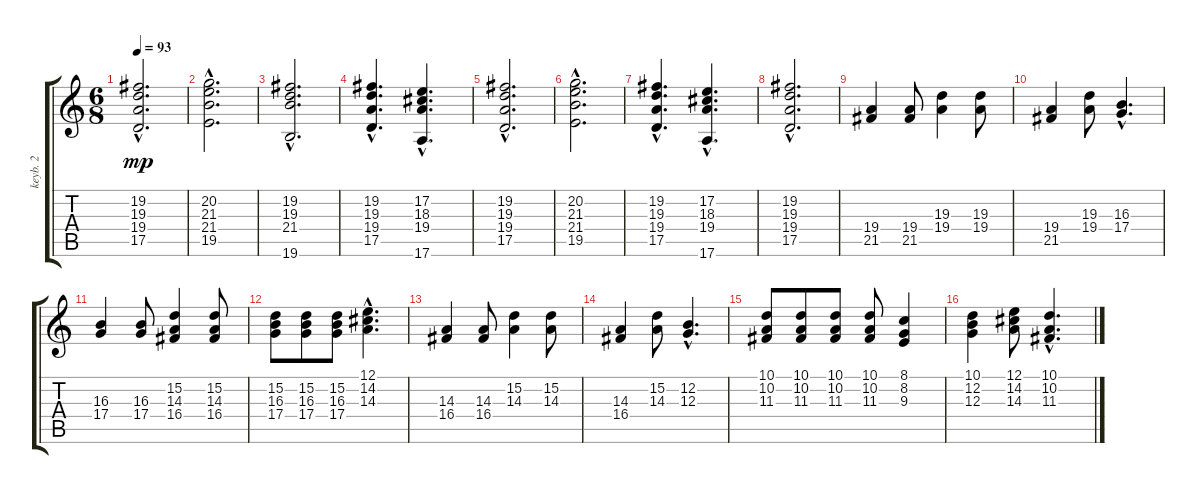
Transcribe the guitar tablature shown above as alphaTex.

\track ("keyb. 2" "keyb. 2") {instrument recorder}
\staff {score tabs}
\tuning (E4 B3 G3 D3 A2 E2) {hide}
\ts (6 8)
\tempo 93
\clef g2
\ks c
(19.2{hac} 19.3{hac} 19.4{hac} 17.5{hac}).2{d dy mp instrument recorder} |
(20.2{hac} 21.3{hac} 21.4{hac} 19.5{hac}).2{d} |
(19.2{hac} 19.3{hac} 21.4{hac} 19.6{hac}).2{d} |
(19.2{hac} 19.3{hac} 19.4{hac} 17.5{hac}).4{d} (17.2{hac} 18.3{hac} 19.4{hac} 17.6{hac}).4{d} |
(19.2{hac} 19.3{hac} 19.4{hac} 17.5{hac}).2{d} |
(20.2{hac} 21.3{hac} 21.4{hac} 19.5{hac}).2{d} |
(19.2{hac} 19.3{hac} 19.4{hac} 17.5{hac}).4{d} (17.2{hac} 18.3{hac} 19.4{hac} 17.6{hac}).4{d} |
(19.2{hac} 19.3{hac} 19.4{hac} 17.5{hac}).2{d} |
(19.4 21.5).4 (19.4 21.5).8 (19.3 19.4).4 (19.3 19.4).8 |
(19.4 21.5).4 (19.3 19.4).8 (16.3{hac} 17.4{hac}).4{d} |
(16.3 17.4).4 (16.3 17.4).8 (15.2 14.3 16.4).4 (15.2 14.3 16.4).8 |
(15.2 16.3 17.4).8 (15.2 16.3 17.4).8 (15.2 16.3 17.4).8 (12.1{hac} 14.2{hac} 14.3{hac}).4{d} |
(14.3 16.4).4 (14.3 16.4).8 (15.2 14.3).4 (15.2 14.3).8 |
(14.3 16.4).4 (15.2 14.3).8 (12.2{hac} 12.3{hac}).4{d} |
(10.1 10.2 11.3).8 (10.1 10.2 11.3).8 (10.1 10.2 11.3).8 (10.1 10.2 11.3).8 (8.1 8.2 9.3).4 |
(10.1 12.2 12.3).4 (12.1 14.2 14.3).8 (10.1{hac} 10.2{hac} 11.3{hac}).4{d}
